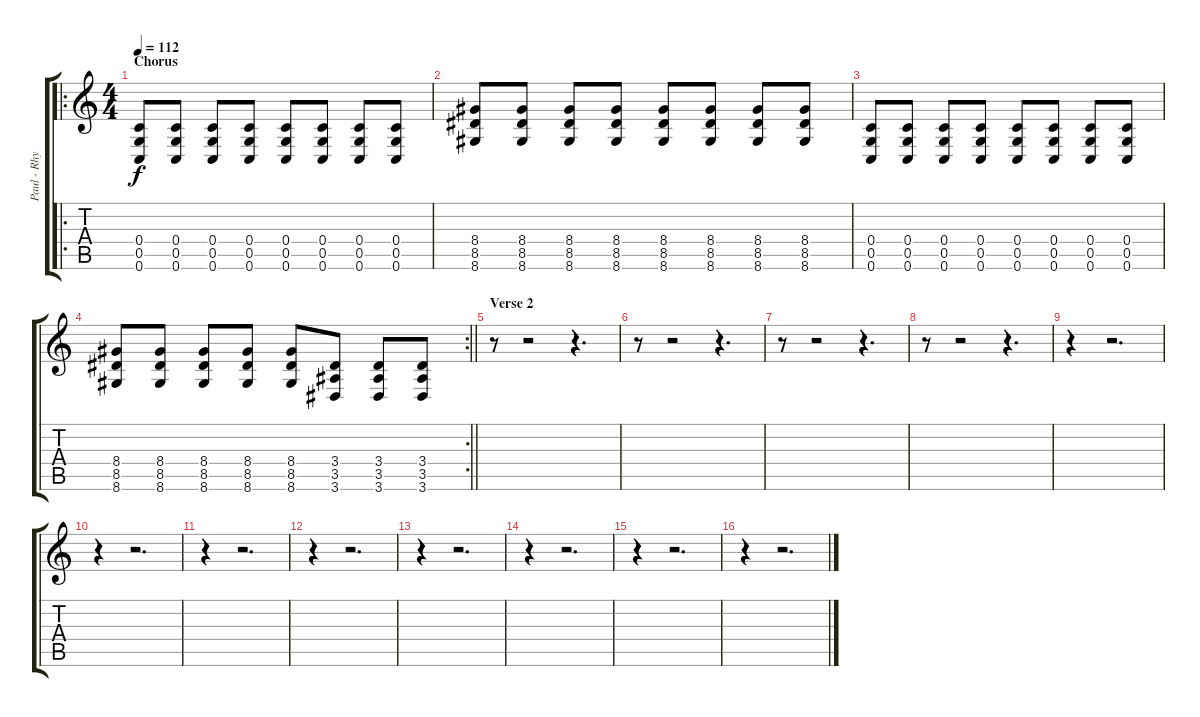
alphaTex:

\track ("Paul - Rhythm Guitar" "Paul - Rhy") {instrument overdrivenguitar}
\staff {score tabs}
\tuning (D4 A3 F3 C3 G2 C2) {hide}
\ro
\ts (4 4)
\section ("" "Chorus")
\tempo 112
\clef g2
\ks c
(0.4 0.5 0.6).8{dy f} (0.4 0.5 0.6).8 (0.4 0.5 0.6).8 (0.4 0.5 0.6).8 (0.4 0.5 0.6).8 (0.4 0.5 0.6).8 (0.4 0.5 0.6).8 (0.4 0.5 0.6).8 |
(8.4 8.5 8.6).8 (8.4 8.5 8.6).8 (8.4 8.5 8.6).8 (8.4 8.5 8.6).8 (8.4 8.5 8.6).8 (8.4 8.5 8.6).8 (8.4 8.5 8.6).8 (8.4 8.5 8.6).8 |
(0.4 0.5 0.6).8 (0.4 0.5 0.6).8 (0.4 0.5 0.6).8 (0.4 0.5 0.6).8 (0.4 0.5 0.6).8 (0.4 0.5 0.6).8 (0.4 0.5 0.6).8 (0.4 0.5 0.6).8 |
\rc 2
\barLineRight lightlight
(8.4 8.5 8.6).8 (8.4 8.5 8.6).8 (8.4 8.5 8.6).8 (8.4 8.5 8.6).8 (8.4 8.5 8.6).8 (3.4 3.5 3.6).8 (3.4 3.5 3.6).8 (3.4 3.5 3.6).8 |
\section ("" "Verse 2")
r.8 r.2 r.4{d} |
r.8 r.2 r.4{d} |
r.8 r.2 r.4{d} |
r.8 r.2 r.4{d} |
r.4 r.2{d} |
r.4 r.2{d} |
r.4 r.2{d} |
r.4 r.2{d} |
r.4 r.2{d} |
r.4 r.2{d} |
r.4 r.2{d} |
r.4 r.2{d}
